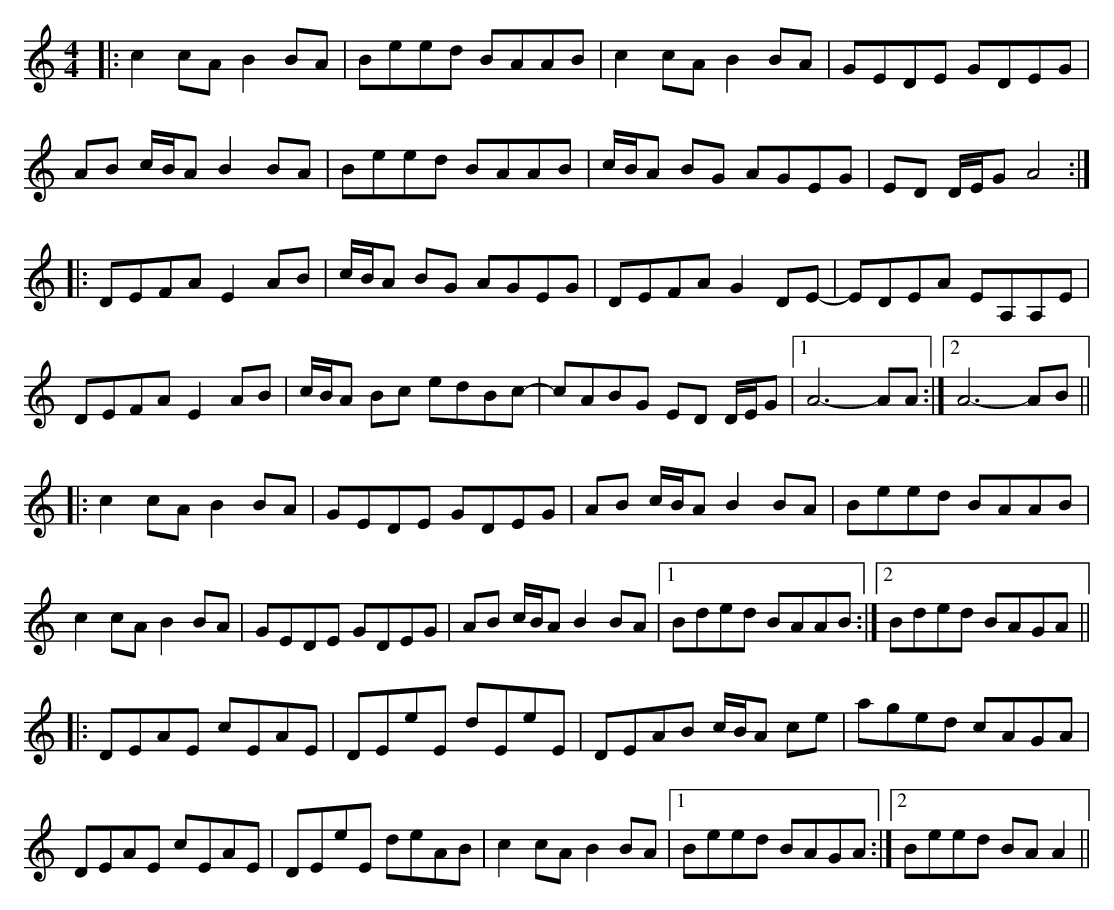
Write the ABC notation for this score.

X:1
M:4/4
K:Amin
|:c2 cA B2 BA|Beed BAAB|c2 cA B2 BA|GEDE GDEG|
AB c/B/A B2 BA|Beed BAAB|c/B/A BG AGEG|ED D/E/G A4:|
|:DEFA E2 AB|c/B/A BG AGEG|DEFA G2 DE-|EDEA EA,A,E|
DEFA E2 AB|c/B/A Bc edBc-|cABG ED D/E/G|1 A6- AA:|2 A6- AB||
|:c2 cA B2 BA|GEDE GDEG|AB c/B/A B2 BA|Beed BAAB|
c2 cA B2 BA|GEDE GDEG|AB c/B/A B2 BA|1 Bded BAAB:|2 Bded BAGA||
|:DEAE cEAE|DEeE dEeE|DEAB c/B/A ce|aged cAGA|
DEAE cEAE|DEeE deAB|c2 cA B2 BA|1 Beed BAGA:|2 Beed BA A2||
